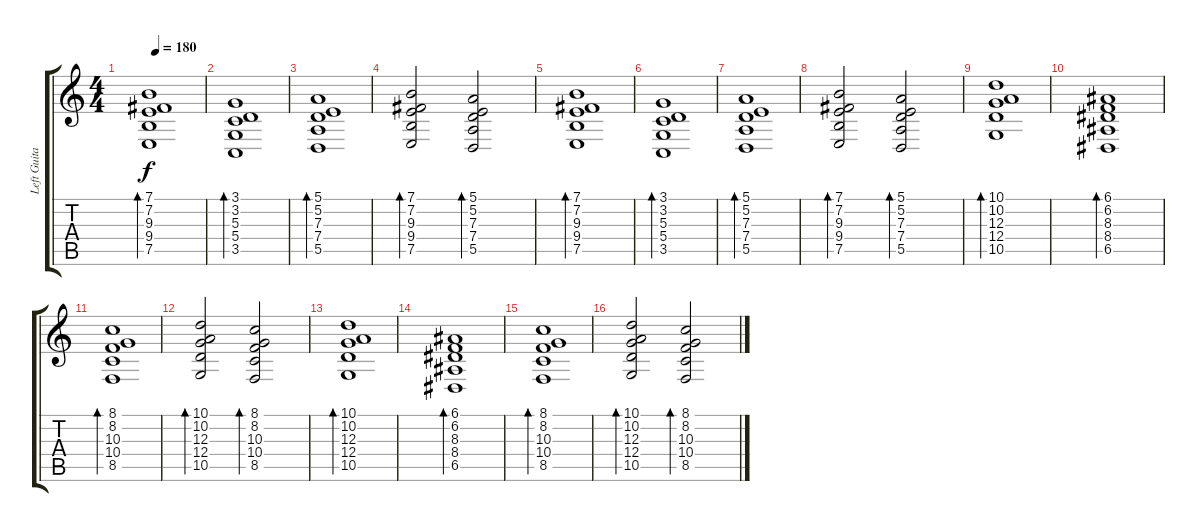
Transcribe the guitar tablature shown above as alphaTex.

\track ("Left Guitar Synth" "Left Guita") {instrument pad5bowed}
\staff {score tabs}
\tuning (E4 B3 G3 D3 A2 E2) {hide}
\ts (4 4)
\tempo 180
\tempo 150
\tempo 180
\clef g2
\ks c
(7.1 7.2 9.3 9.4 7.5).1{bd 480 dy f instrument pad5bowed} |
(3.1 3.2 5.3 5.4 3.5).1{bd 480} |
(5.1 5.2 7.3 7.4 5.5).1{bd 480} |
(7.1 7.2 9.3 9.4 7.5).2{bd 480} (5.1 5.2 7.3 7.4 5.5).2{bd 480} |
(7.1 7.2 9.3 9.4 7.5).1{bd 480} |
(3.1 3.2 5.3 5.4 3.5).1{bd 480} |
(5.1 5.2 7.3 7.4 5.5).1{bd 480} |
(7.1 7.2 9.3 9.4 7.5).2{bd 480} (5.1 5.2 7.3 7.4 5.5).2{bd 480} |
(10.1 10.2 12.3 12.4 10.5).1{bd 480} |
(6.1 6.2 8.3 8.4 6.5).1{bd 480} |
(8.1 8.2 10.3 10.4 8.5).1{bd 480} |
(10.1 10.2 12.3 12.4 10.5).2{bd 480} (8.1 8.2 10.3 10.4 8.5).2{bd 480} |
(10.1 10.2 12.3 12.4 10.5).1{bd 480} |
(6.1 6.2 8.3 8.4 6.5).1{bd 480} |
(8.1 8.2 10.3 10.4 8.5).1{bd 480} |
(10.1 10.2 12.3 12.4 10.5).2{bd 480} (8.1 8.2 10.3 10.4 8.5).2{bd 480}
